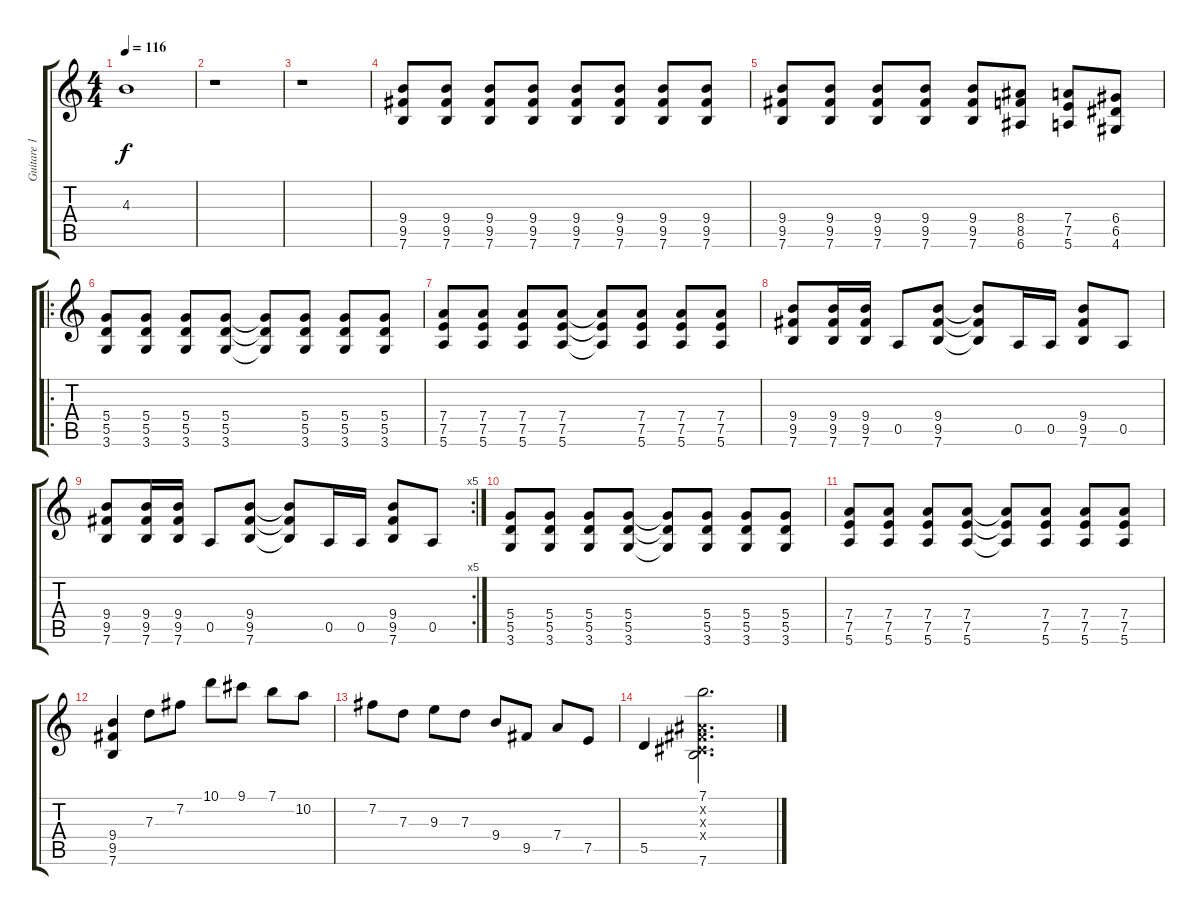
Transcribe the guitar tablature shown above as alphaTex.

\track ("Guitare 1" "Guitare 1") {instrument overdrivenguitar}
\staff {score tabs}
\tuning (E4 B3 G3 D3 A2 E2) {hide}
\ts (4 4)
\tempo 116
\clef g2
\ks c
4.3{t}.1{dy f} |
r.1 |
r.1 |
(9.4 9.5 7.6).8 (9.4 9.5 7.6).8 (9.4 9.5 7.6).8 (9.4 9.5 7.6).8 (9.4 9.5 7.6).8 (9.4 9.5 7.6).8 (9.4 9.5 7.6).8 (9.4 9.5 7.6).8 |
(9.4 9.5 7.6).8 (9.4 9.5 7.6).8 (9.4 9.5 7.6).8 (9.4 9.5 7.6).8 (9.4 9.5 7.6).8 (8.4 8.5 6.6).8 (7.4 7.5 5.6).8 (6.4 6.5 4.6).8 |
\ro
(5.4 5.5 3.6).8 (5.4 5.5 3.6).8 (5.4 5.5 3.6).8 (5.4 5.5 3.6).8 (5.4{t} 5.5{t} 3.6{t}).8 (5.4 5.5 3.6).8 (5.4 5.5 3.6).8 (5.4 5.5 3.6).8 |
(7.4 7.5 5.6).8 (7.4 7.5 5.6).8 (7.4 7.5 5.6).8 (7.4 7.5 5.6).8 (7.4{t} 7.5{t} 5.6{t}).8 (7.4 7.5 5.6).8 (7.4 7.5 5.6).8 (7.4 7.5 5.6).8 |
(9.4 9.5 7.6).8 (9.4 9.5 7.6).16 (9.4 9.5 7.6).16 0.5.8 (9.4 9.5 7.6).8 (9.4{t} 9.5{t} 7.6{t}).8 0.5.16 0.5.16 (9.4 9.5 7.6).8 0.5.8 |
\rc 5
(9.4 9.5 7.6).8 (9.4 9.5 7.6).16 (9.4 9.5 7.6).16 0.5.8 (9.4 9.5 7.6).8 (9.4{t} 9.5{t} 7.6{t}).8 0.5.16 0.5.16 (9.4 9.5 7.6).8 0.5.8 |
(5.4 5.5 3.6).8 (5.4 5.5 3.6).8 (5.4 5.5 3.6).8 (5.4 5.5 3.6).8 (5.4{t} 5.5{t} 3.6{t}).8 (5.4 5.5 3.6).8 (5.4 5.5 3.6).8 (5.4 5.5 3.6).8 |
(7.4 7.5 5.6).8 (7.4 7.5 5.6).8 (7.4 7.5 5.6).8 (7.4 7.5 5.6).8 (7.4{t} 7.5{t} 5.6{t}).8 (7.4 7.5 5.6).8 (7.4 7.5 5.6).8 (7.4 7.5 5.6).8 |
(9.4 9.5 7.6).4 7.3.8 7.2.8 10.1.8 9.1.8 7.1.8 10.2.8 |
7.2.8 7.3.8 9.3.8 7.3.8 9.4.8 9.5.8 7.4.8 7.5.8 |
5.5.4 (7.1 -1.2{x} -1.3{x} -1.4{x} 7.6).2{d}
